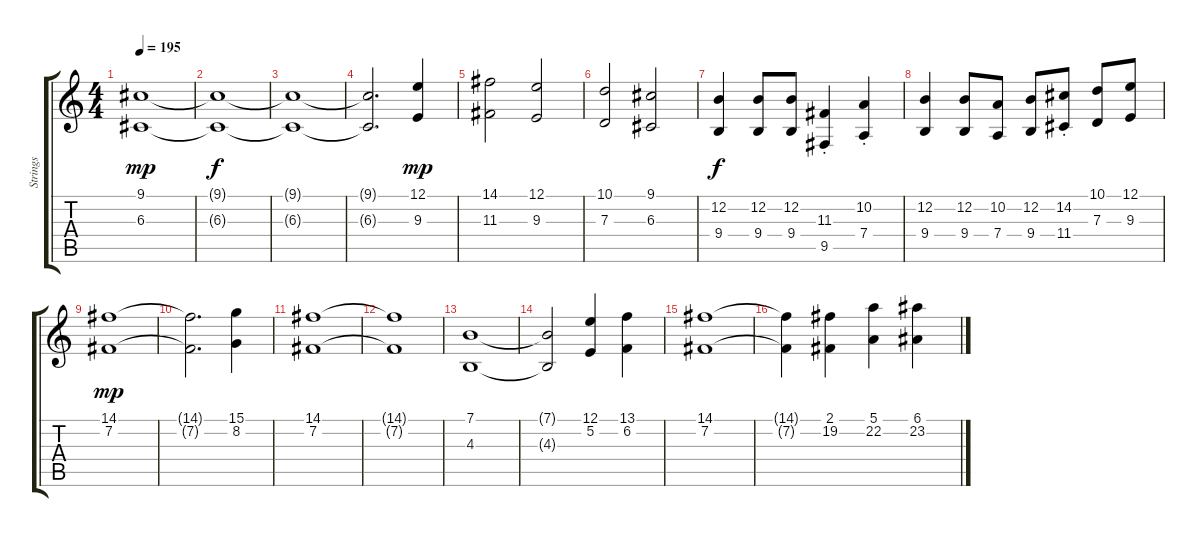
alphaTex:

\track ("Strings" "Strings") {instrument stringensemble1}
\staff {score tabs}
\tuning (E4 B3 G3 D3 A2 E2) {hide}
\ts (4 4)
\tempo 195
\clef g2
\ks c
(9.1 6.3).1{dy mp} |
(9.1{t} 6.3{t}).1{dy f} |
(9.1{t} 6.3{t}).1 |
(9.1{t} 6.3{t}).2{d} (12.1 9.3).4{dy mp} |
(14.1 11.3).2 (12.1 9.3).2 |
(10.1 7.3).2 (9.1 6.3).2 |
(12.2 9.4).4{dy f} (12.2 9.4).8 (12.2 9.4).8 (11.3{st} 9.5{st}).4 (10.2{st} 7.4{st}).4 |
(12.2 9.4).4 (12.2 9.4).8 (10.2 7.4).8 (12.2 9.4).8 (14.2{st} 11.4{st}).8 (10.1 7.3).8 (12.1 9.3).8 |
(14.1 7.2).1{dy mp} |
(14.1{t} 7.2{t}).2{d} (15.1 8.2).4 |
(14.1 7.2).1 |
(14.1{t} 7.2{t}).1 |
(7.1 4.3).1 |
(7.1{t} 4.3{t}).2 (12.1 5.2).4 (13.1 6.2).4 |
(14.1 7.2).1 |
(14.1{t} 7.2{t}).4 (2.1 19.2).4 (5.1 22.2).4 (6.1 23.2).4
